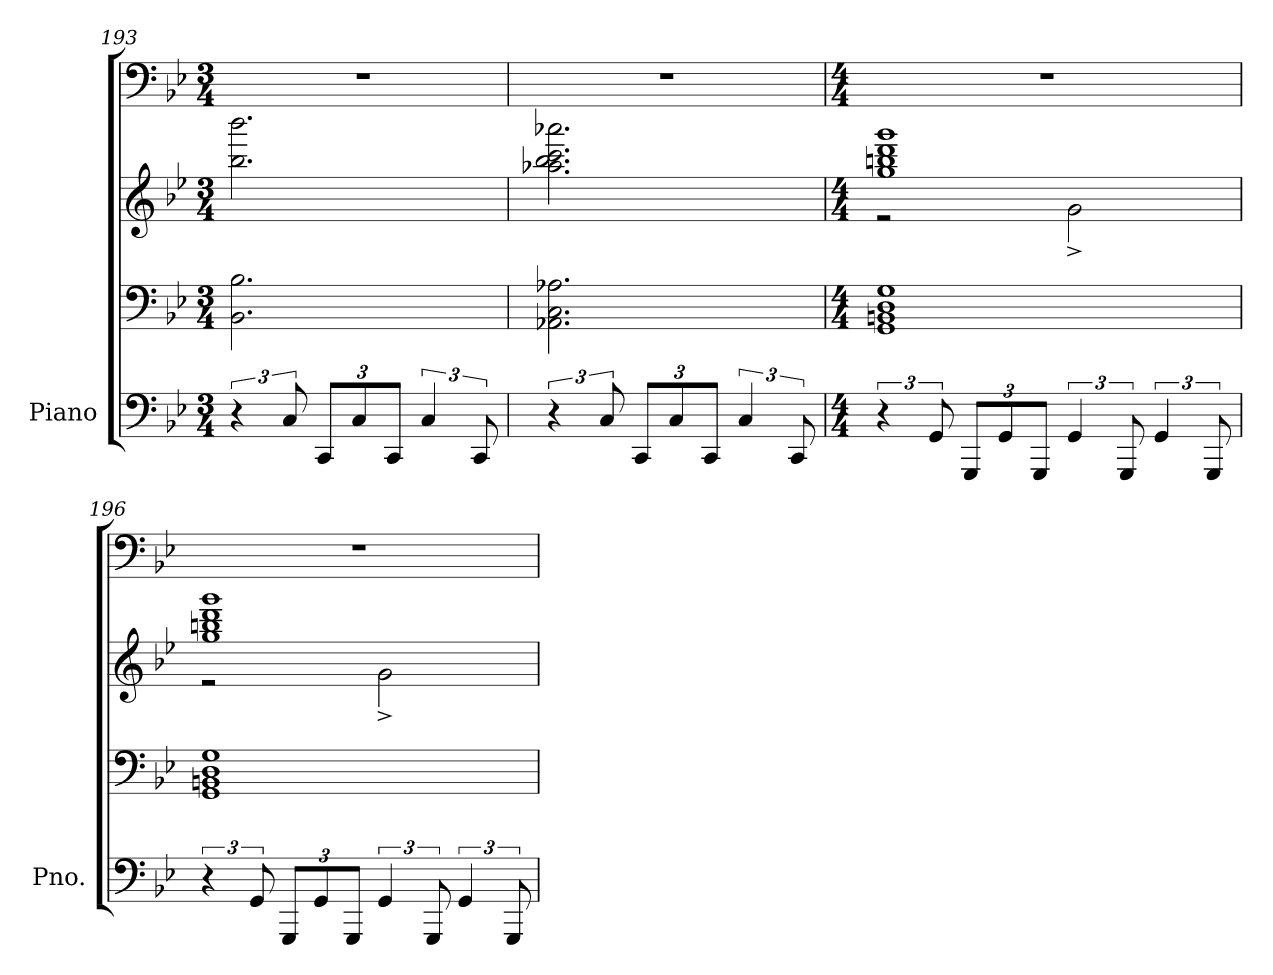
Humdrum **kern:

**kern	**kern	**kern	**kern
*part1	*part1	*part1	*part1
*staff4	*staff3	*staff2	*staff1
*I"Piano	*	*	*
*I'Pno.	*	*	*
*clefF4	*clefF4	*clefG2	*clefF4
*k[b-e-]	*k[b-e-]	*k[b-e-]	*k[b-e-]
*M3/4	*M3/4	*M3/4	*M3/4
=193	=193	=193	=193
6r	2.BB-\ 2.B-\	2.bb-\ 2.bbb-\	2.r
12C/	.	.	.
*Xbrackettup	*	*	*
12CC/L	.	.	.
12C/	.	.	.
12CC/J	.	.	.
*brackettup	*	*	*
6C/	.	.	.
12CC/	.	.	.
=194	=194	=194	=194
6r	2.AA-X\ 2.C\ 2.A-X\	2.aa-X\ 2.bb-\ 2.ccc\ 2.aaa-X\	2.r
12C/	.	.	.
*Xbrackettup	*	*	*
12CC/L	.	.	.
12C/	.	.	.
12CC/J	.	.	.
*brackettup	*	*	*
6C/	.	.	.
12CC/	.	.	.
!!LO:LB:g=z
=195	=195	=195	=195
*M4/4	*M4/4	*M4/4	*M4/4
*	*	*^	*
6r	1GG 1BBn 1D 1G	1gg 1bbn 1ddd 1ggg	2r	1r
12GG/	.	.	.	.
*Xbrackettup	*	*	*	*
12GGG/L	.	.	.	.
12GG/	.	.	.	.
12GGG/J	.	.	.	.
*brackettup	*	*	*	*
6GG/	.	.	2g^\	.
12GGG/	.	.	.	.
6GG/	.	.	.	.
12GGG/	.	.	.	.
=196	=196	=196	=196	=196
6r	1GG 1BBn 1D 1G	1gg 1bbn 1ddd 1ggg	2r	1r
12GG/	.	.	.	.
*Xbrackettup	*	*	*	*
12GGG/L	.	.	.	.
12GG/	.	.	.	.
12GGG/J	.	.	.	.
*brackettup	*	*	*	*
6GG/	.	.	2g^\	.
12GGG/	.	.	.	.
6GG/	.	.	.	.
12GGG/	.	.	.	.
*	*	*v	*v	*
=	=	=	=
*-	*-	*-	*-
